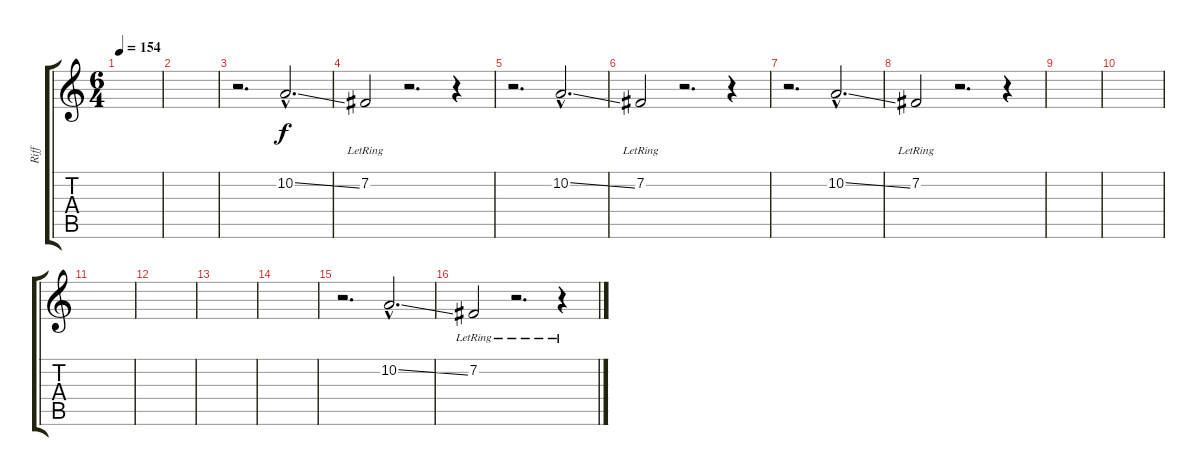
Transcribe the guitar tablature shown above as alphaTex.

\track ("Riff" "Riff") {instrument clarinet}
\staff {score tabs}
\tuning (E4 B3 G3 D3 A2 E2) {hide}
\ts (6 4)
\tempo 154
\clef g2
\ks c
|
|
r.2{d} 10.2{ss hac}.2{d} |
7.2{lr}.2 r.2{d} r.4 |
r.2{d} 10.2{ss hac}.2{d} |
7.2{lr}.2 r.2{d} r.4 |
r.2{d} 10.2{ss hac}.2{d} |
7.2{lr}.2 r.2{d} r.4 |
|
|
|
|
|
|
r.2{d} 10.2{ss hac}.2{d} |
7.2{lr}.2 r.2{d} r.4
